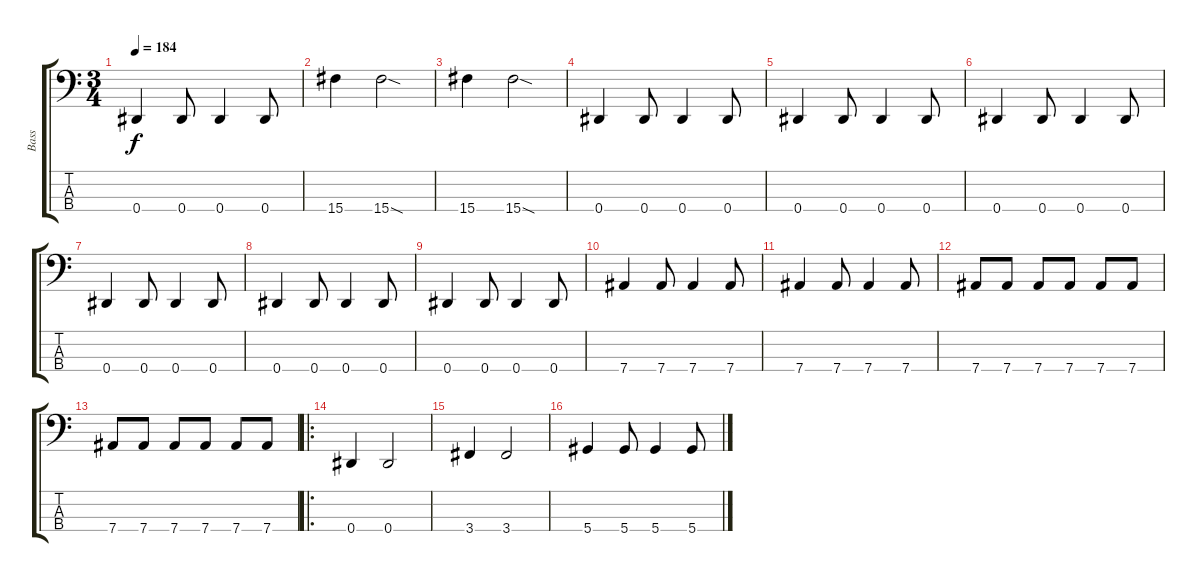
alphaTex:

\track ("Bass" "Bass") {instrument electricbassfinger}
\staff {score tabs}
\tuning (Gb2 Db2 Ab1 Eb1) {hide}
\ts (3 4)
\tempo 184
\clef f4
\ks c
0.4.4{dy f} 0.4.8 0.4.4 0.4.8 |
15.4.4 15.4{sod}.2 |
15.4.4 15.4{sod}.2 |
0.4.4 0.4.8 0.4.4 0.4.8 |
0.4.4 0.4.8 0.4.4 0.4.8 |
0.4.4 0.4.8 0.4.4 0.4.8 |
0.4.4 0.4.8 0.4.4 0.4.8 |
0.4.4 0.4.8 0.4.4 0.4.8 |
0.4.4 0.4.8 0.4.4 0.4.8 |
7.4.4 7.4.8 7.4.4 7.4.8 |
7.4.4 7.4.8 7.4.4 7.4.8 |
7.4.8 7.4.8 7.4.8 7.4.8 7.4.8 7.4.8 |
7.4.8 7.4.8 7.4.8 7.4.8 7.4.8 7.4.8 |
\ro
0.4.4 0.4.2 |
3.4.4 3.4.2 |
5.4.4 5.4.8 5.4.4 5.4.8
